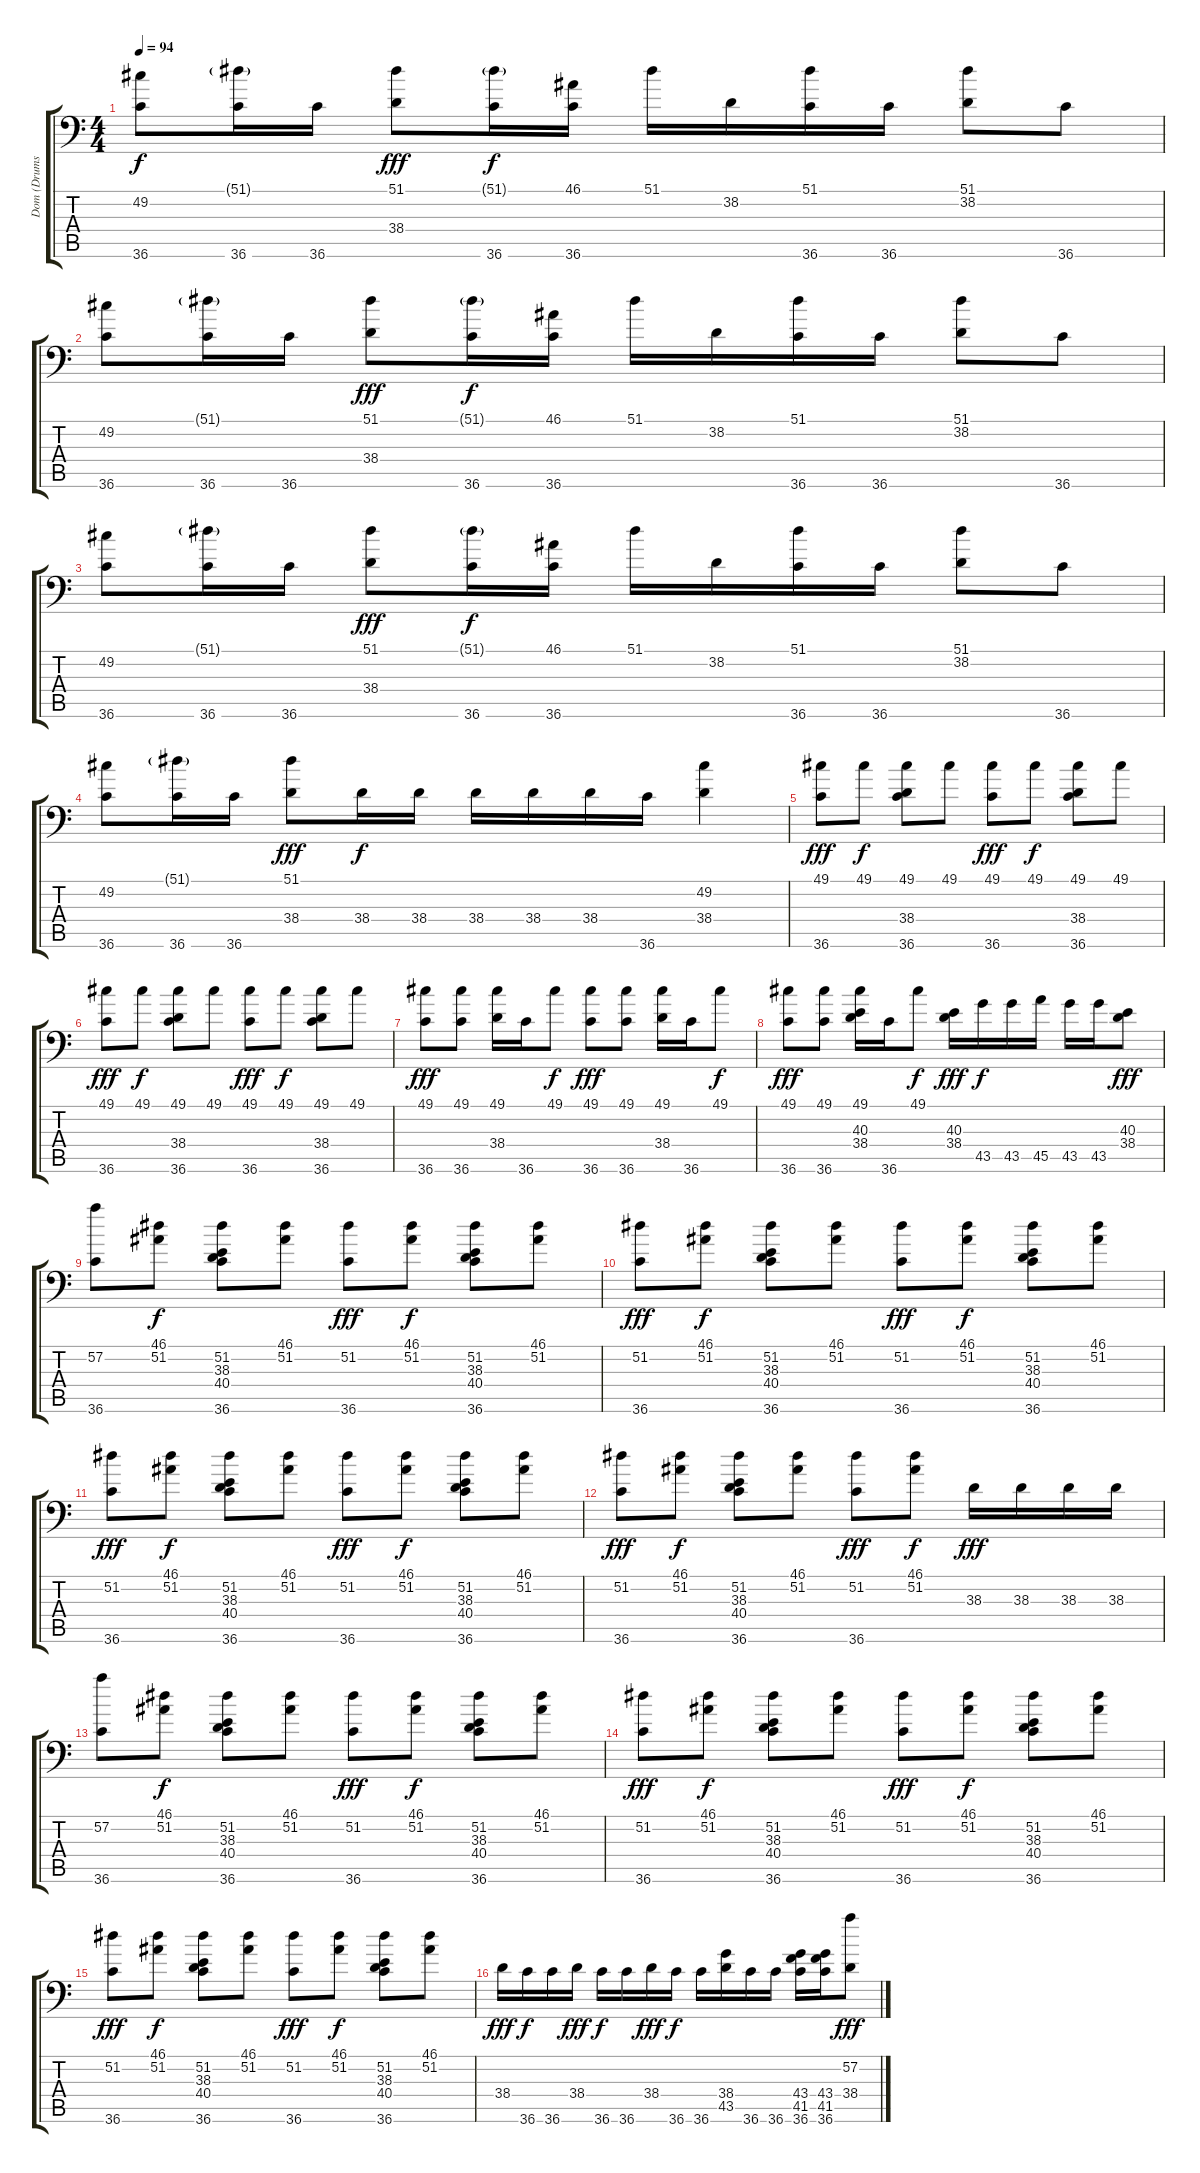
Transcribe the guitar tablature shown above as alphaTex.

\track ("Dom (Drums)" "Dom (Drums") {instrument acousticgrandpiano}
\staff {score tabs}
\tuning (C-1 C-1 C-1 C-1 C-1 C-1) {hide}
\ts (4 4)
\tempo 94
\clef f4
\ks c
(49.2 36.6).8{dy f} (51.1{g} 36.6).16 36.6.16 (51.1 38.4).8{dy fff} (51.1{g} 36.6).16{dy f} (46.1 36.6).16 51.1.16 38.2.16 (51.1 36.6).16 36.6.16 (51.1 38.2).8 36.6.8 |
(49.2 36.6).8 (51.1{g} 36.6).16 36.6.16 (51.1 38.4).8{dy fff} (51.1{g} 36.6).16{dy f} (46.1 36.6).16 51.1.16 38.2.16 (51.1 36.6).16 36.6.16 (51.1 38.2).8 36.6.8 |
(49.2 36.6).8 (51.1{g} 36.6).16 36.6.16 (51.1 38.4).8{dy fff} (51.1{g} 36.6).16{dy f} (46.1 36.6).16 51.1.16 38.2.16 (51.1 36.6).16 36.6.16 (51.1 38.2).8 36.6.8 |
(49.2 36.6).8 (51.1{g} 36.6).16 36.6.16 (51.1 38.4).8{dy fff} 38.4.16{dy f} 38.4.16 38.4.16 38.4.16 38.4.16 36.6.16 (49.2 38.4).4 |
(49.1 36.6).8{dy fff} 49.1.8{dy f} (49.1 38.4 36.6).8 49.1.8 (49.1 36.6).8{dy fff} 49.1.8{dy f} (49.1 38.4 36.6).8 49.1.8 |
(49.1 36.6).8{dy fff} 49.1.8{dy f} (49.1 38.4 36.6).8 49.1.8 (49.1 36.6).8{dy fff} 49.1.8{dy f} (49.1 38.4 36.6).8 49.1.8 |
(49.1 36.6).8{dy fff} (49.1 36.6).8 (49.1 38.4).16 36.6.16 49.1.8{dy f} (49.1 36.6).8{dy fff} (49.1 36.6).8 (49.1 38.4).16 36.6.16 49.1.8{dy f} |
(49.1 36.6).8{dy fff} (49.1 36.6).8 (49.1 40.3 38.4).16 36.6.16 49.1.8{dy f} (40.3 38.4).16{dy fff} 43.5.16{dy f} 43.5.16 45.5.16 43.5.16 43.5.16 (40.3 38.4).8{dy fff} |
(57.2 36.6).8 (46.1 51.2).8{dy f} (51.2 38.3 40.4 36.6).8 (46.1 51.2).8 (51.2 36.6).8{dy fff} (46.1 51.2).8{dy f} (51.2 38.3 40.4 36.6).8 (46.1 51.2).8 |
(51.2 36.6).8{dy fff} (46.1 51.2).8{dy f} (51.2 38.3 40.4 36.6).8 (46.1 51.2).8 (51.2 36.6).8{dy fff} (46.1 51.2).8{dy f} (51.2 38.3 40.4 36.6).8 (46.1 51.2).8 |
(51.2 36.6).8{dy fff} (46.1 51.2).8{dy f} (51.2 38.3 40.4 36.6).8 (46.1 51.2).8 (51.2 36.6).8{dy fff} (46.1 51.2).8{dy f} (51.2 38.3 40.4 36.6).8 (46.1 51.2).8 |
(51.2 36.6).8{dy fff} (46.1 51.2).8{dy f} (51.2 38.3 40.4 36.6).8 (46.1 51.2).8 (51.2 36.6).8{dy fff} (46.1 51.2).8{dy f} 38.3.16{dy fff} 38.3.16 38.3.16 38.3.16 |
(57.2 36.6).8 (46.1 51.2).8{dy f} (51.2 38.3 40.4 36.6).8 (46.1 51.2).8 (51.2 36.6).8{dy fff} (46.1 51.2).8{dy f} (51.2 38.3 40.4 36.6).8 (46.1 51.2).8 |
(51.2 36.6).8{dy fff} (46.1 51.2).8{dy f} (51.2 38.3 40.4 36.6).8 (46.1 51.2).8 (51.2 36.6).8{dy fff} (46.1 51.2).8{dy f} (51.2 38.3 40.4 36.6).8 (46.1 51.2).8 |
(51.2 36.6).8{dy fff} (46.1 51.2).8{dy f} (51.2 38.3 40.4 36.6).8 (46.1 51.2).8 (51.2 36.6).8{dy fff} (46.1 51.2).8{dy f} (51.2 38.3 40.4 36.6).8 (46.1 51.2).8 |
38.4.16{dy fff} 36.6.16{dy f} 36.6.16 38.4.16{dy fff} 36.6.16{dy f} 36.6.16 38.4.16{dy fff} 36.6.16{dy f} 36.6.16 (38.4 43.5).16 36.6.16 36.6.16 (43.4 41.5 36.6).16 (43.4 41.5 36.6).16 (57.2 38.4).8{dy fff}
